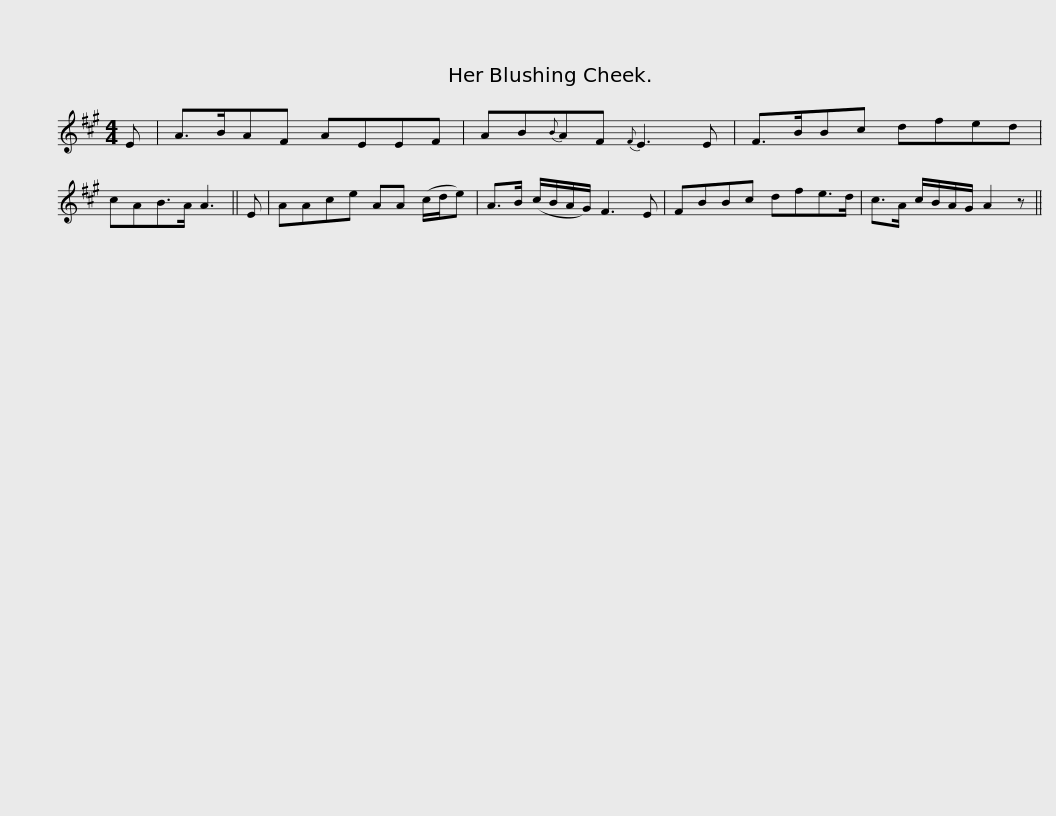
X:1
L:1/8
M:4/4
I:linebreak $
K:A
V:1 treble
V:1
 E | A>BAF AEEF | AB{B}AF{F} E3 E | F>BBc dfed | cAB>A A3 || %5
 E |$ AAce AA (c/d/e) | A>B (c/B/A/G/) F3 E | FBBc dfe>d | c>A c/B/A/G/ A2 z || %10
